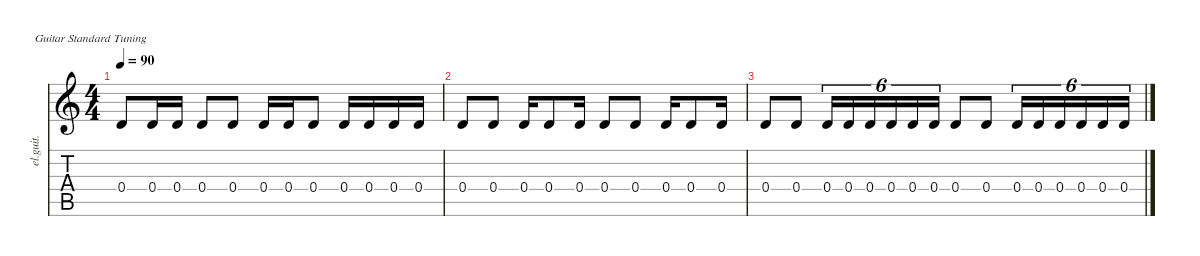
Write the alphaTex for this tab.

\defaultSystemsLayout 4
\hideDynamics
\bracketExtendMode nobrackets
\otherSystemsTrackNameOrientation horizontal
\track ("Clean Guitar" "el.guit.") {instrument electricguitarclean}
\staff {score tabs}
\tuning (E4 B3 G3 D3 A2 E2)
\ts (4 4)
\tempo 90
\clef g2
\ks c
0.4.8{dy mf beam Up} 0.4.16{beam Up} 0.4.16{beam Up} 0.4.8{beam Up} 0.4.8{beam Up} 0.4.16{beam Up} 0.4.16{beam Up} 0.4.8{beam Up} 0.4.16{beam Up} 0.4.16{beam Up} 0.4.16{beam Up} 0.4.16{beam Up} |
0.4.8{beam Up} 0.4.8{beam Up} 0.4.16{beam Up} 0.4.8{beam Up} 0.4.16{beam Up} 0.4.8{beam Up} 0.4.8{beam Up} 0.4.16{beam Up} 0.4.8{beam Up} 0.4.16{beam Up} |
0.4.8{beam Up} 0.4.8{beam Up} 0.4.16{tu (6 4) beam Up} 0.4.16{tu (6 4) beam Up} 0.4.16{tu (6 4) beam Up} 0.4.16{tu (6 4) beam Up} 0.4.16{tu (6 4) beam Up} 0.4.16{tu (6 4) beam Up} 0.4.8{beam Up} 0.4.8{beam Up} 0.4.16{tu (6 4) beam Up} 0.4.16{tu (6 4) beam Up} 0.4.16{tu (6 4) beam Up} 0.4.16{tu (6 4) beam Up} 0.4.16{tu (6 4) beam Up} 0.4.16{tu (6 4) beam Up}
